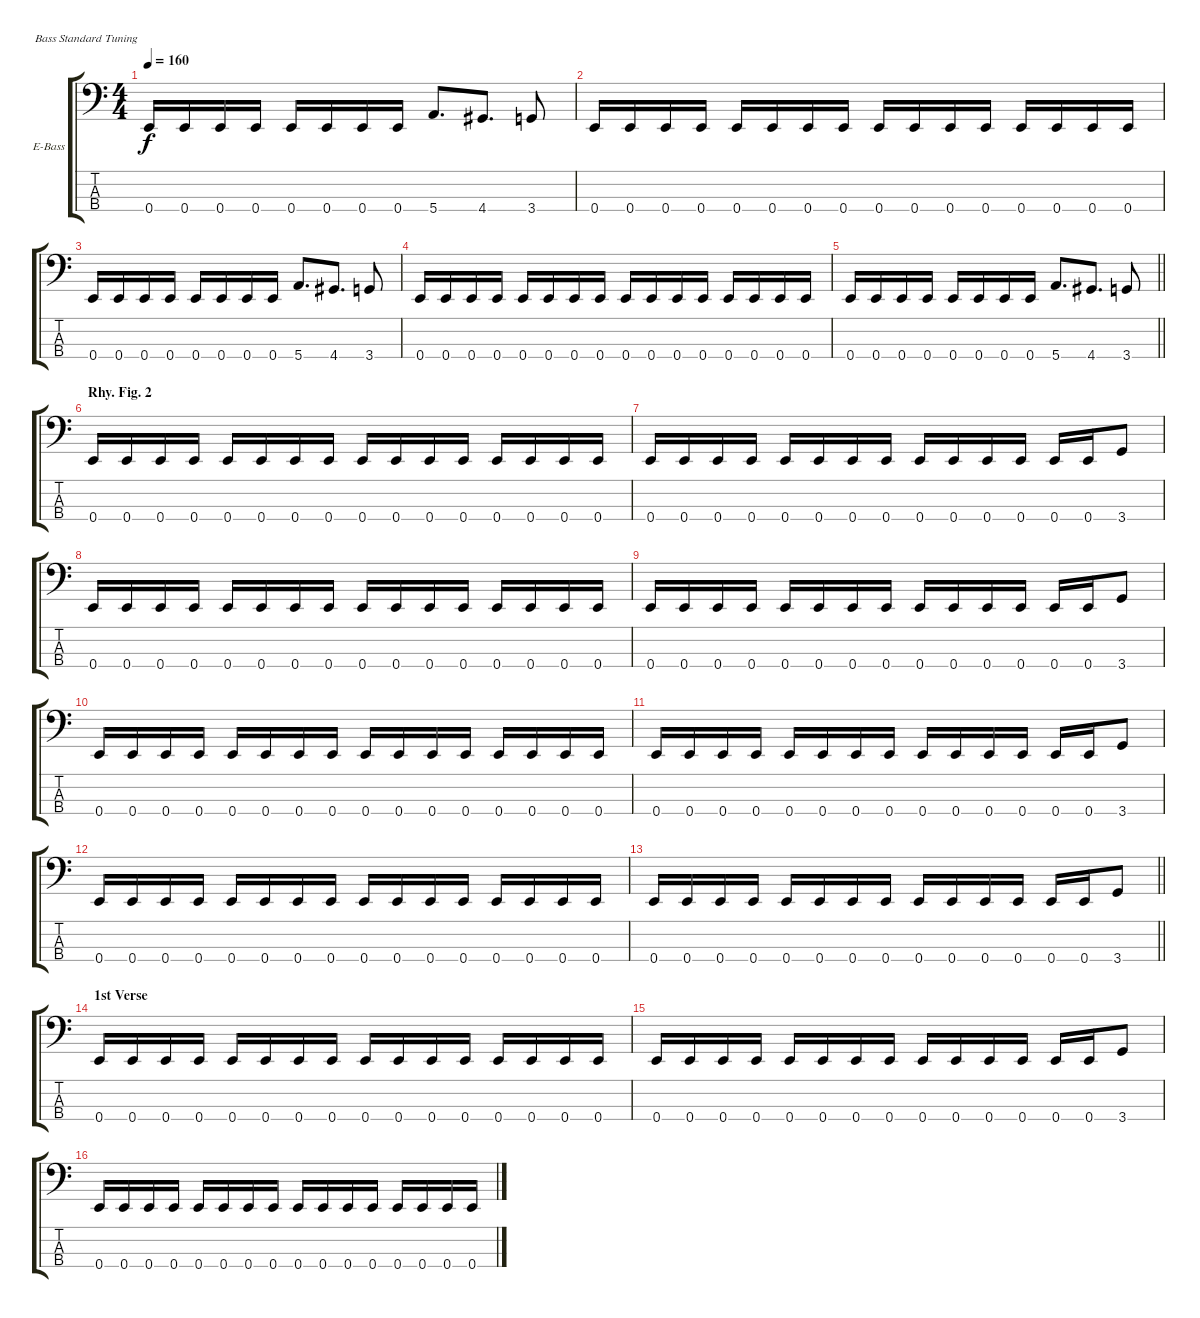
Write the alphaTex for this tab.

\bracketExtendMode groupsimilarinstruments
\firstSystemTrackNameOrientation horizontal
\otherSystemsTrackNameOrientation horizontal
\track ("Bass" "E-Bass") {instrument electricbassfinger}
\staff {score tabs}
\tuning (G2 D2 A1 E1)
\ts (4 4)
\tempo 160
\clef f4
\ks c
0.4.16{dy f} 0.4.16 0.4.16 0.4.16 0.4.16 0.4.16 0.4.16 0.4.16 5.4.8{d} 4.4.8{d} 3.4.8 |
0.4.16 0.4.16 0.4.16 0.4.16 0.4.16 0.4.16 0.4.16 0.4.16 0.4.16 0.4.16 0.4.16 0.4.16 0.4.16 0.4.16 0.4.16 0.4.16 |
0.4.16 0.4.16 0.4.16 0.4.16 0.4.16 0.4.16 0.4.16 0.4.16 5.4.8{d} 4.4.8{d} 3.4.8 |
0.4.16 0.4.16 0.4.16 0.4.16 0.4.16 0.4.16 0.4.16 0.4.16 0.4.16 0.4.16 0.4.16 0.4.16 0.4.16 0.4.16 0.4.16 0.4.16 |
\barLineRight lightlight
0.4.16 0.4.16 0.4.16 0.4.16 0.4.16 0.4.16 0.4.16 0.4.16 5.4.8{d} 4.4.8{d} 3.4.8 |
\section ("" "Rhy. Fig. 2")
0.4.16 0.4.16 0.4.16 0.4.16 0.4.16 0.4.16 0.4.16 0.4.16 0.4.16 0.4.16 0.4.16 0.4.16 0.4.16 0.4.16 0.4.16 0.4.16 |
0.4.16 0.4.16 0.4.16 0.4.16 0.4.16 0.4.16 0.4.16 0.4.16 0.4.16 0.4.16 0.4.16 0.4.16 0.4.16 0.4.16 3.4.8 |
0.4.16 0.4.16 0.4.16 0.4.16 0.4.16 0.4.16 0.4.16 0.4.16 0.4.16 0.4.16 0.4.16 0.4.16 0.4.16 0.4.16 0.4.16 0.4.16 |
0.4.16 0.4.16 0.4.16 0.4.16 0.4.16 0.4.16 0.4.16 0.4.16 0.4.16 0.4.16 0.4.16 0.4.16 0.4.16 0.4.16 3.4.8 |
0.4.16 0.4.16 0.4.16 0.4.16 0.4.16 0.4.16 0.4.16 0.4.16 0.4.16 0.4.16 0.4.16 0.4.16 0.4.16 0.4.16 0.4.16 0.4.16 |
0.4.16 0.4.16 0.4.16 0.4.16 0.4.16 0.4.16 0.4.16 0.4.16 0.4.16 0.4.16 0.4.16 0.4.16 0.4.16 0.4.16 3.4.8 |
0.4.16 0.4.16 0.4.16 0.4.16 0.4.16 0.4.16 0.4.16 0.4.16 0.4.16 0.4.16 0.4.16 0.4.16 0.4.16 0.4.16 0.4.16 0.4.16 |
\barLineRight lightlight
0.4.16 0.4.16 0.4.16 0.4.16 0.4.16 0.4.16 0.4.16 0.4.16 0.4.16 0.4.16 0.4.16 0.4.16 0.4.16 0.4.16 3.4.8 |
\section ("" "1st Verse")
0.4.16 0.4.16 0.4.16 0.4.16 0.4.16 0.4.16 0.4.16 0.4.16 0.4.16 0.4.16 0.4.16 0.4.16 0.4.16 0.4.16 0.4.16 0.4.16 |
0.4.16 0.4.16 0.4.16 0.4.16 0.4.16 0.4.16 0.4.16 0.4.16 0.4.16 0.4.16 0.4.16 0.4.16 0.4.16 0.4.16 3.4.8 |
0.4.16 0.4.16 0.4.16 0.4.16 0.4.16 0.4.16 0.4.16 0.4.16 0.4.16 0.4.16 0.4.16 0.4.16 0.4.16 0.4.16 0.4.16 0.4.16
